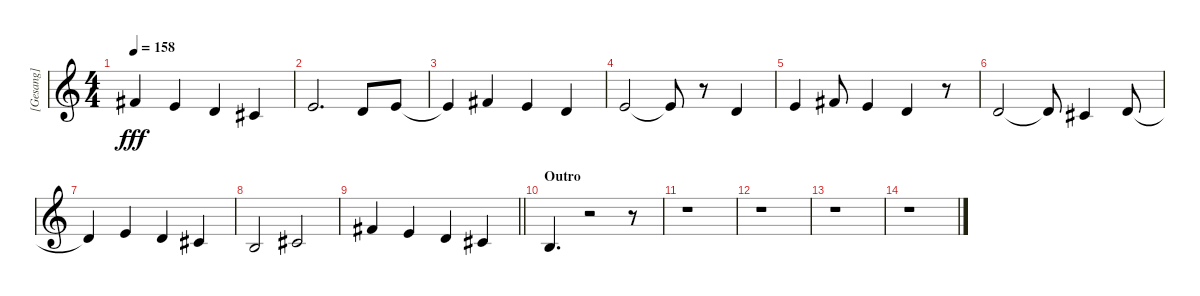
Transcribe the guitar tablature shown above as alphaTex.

\track ("[Gesang]" "[Gesang]") {instrument tenorsax}
\staff {score}
\tuning (E4 B3 G3 D3 A2 E2) {hide}
\ts (4 4)
\tempo 158
\clef g2
\ks c
2.1.4{dy fff} 0.1.4 3.2.4 2.2.4 |
0.1.2{d} 3.2.8 0.1.8 |
0.1{t}.4 2.1.4 0.1.4 3.2.4 |
0.1.2 0.1{t}.8 r.8 3.2.4 |
0.1.4 2.1.8 0.1.4 3.2.4 r.8 |
3.2.2 3.2{t}.8 2.2.4 3.2.8 |
3.2{t}.4 0.1.4 3.2.4 2.2.4 |
0.2.2 2.2.2 |
\barLineRight lightlight
2.1.4 0.1.4 3.2.4 2.2.4 |
\section ("" "Outro")
0.2.4{d} r.2 r.8 |
r.1 |
r.1 |
r.1 |
r.1
